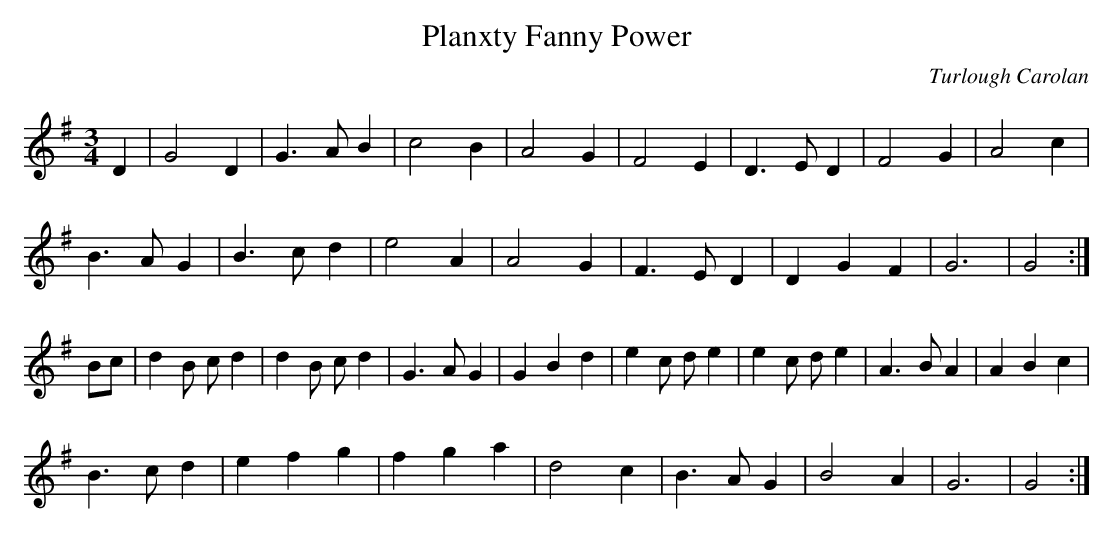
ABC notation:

X:1
T:Planxty Fanny Power
M:3/4
L:1/8
C:Turlough Carolan
K:G
D2|G4D2|G3 AB2|c4B2|A4G2|F4E2|D3 ED2|F4G2|A4c2|
B3 AG2|B3 cd2|e4A2|A4G2|F3 ED2|D2G2F2|G6|G4:|
Bc|d2B cd2|d2B cd2|G3 AG2|G2B2d2|e2c de2|e2c de2|A3 BA2|A2B2c2|
B3 cd2|e2f2g2|f2g2a2|d4c2|B3 AG2|B4A2|G6|G4:|
